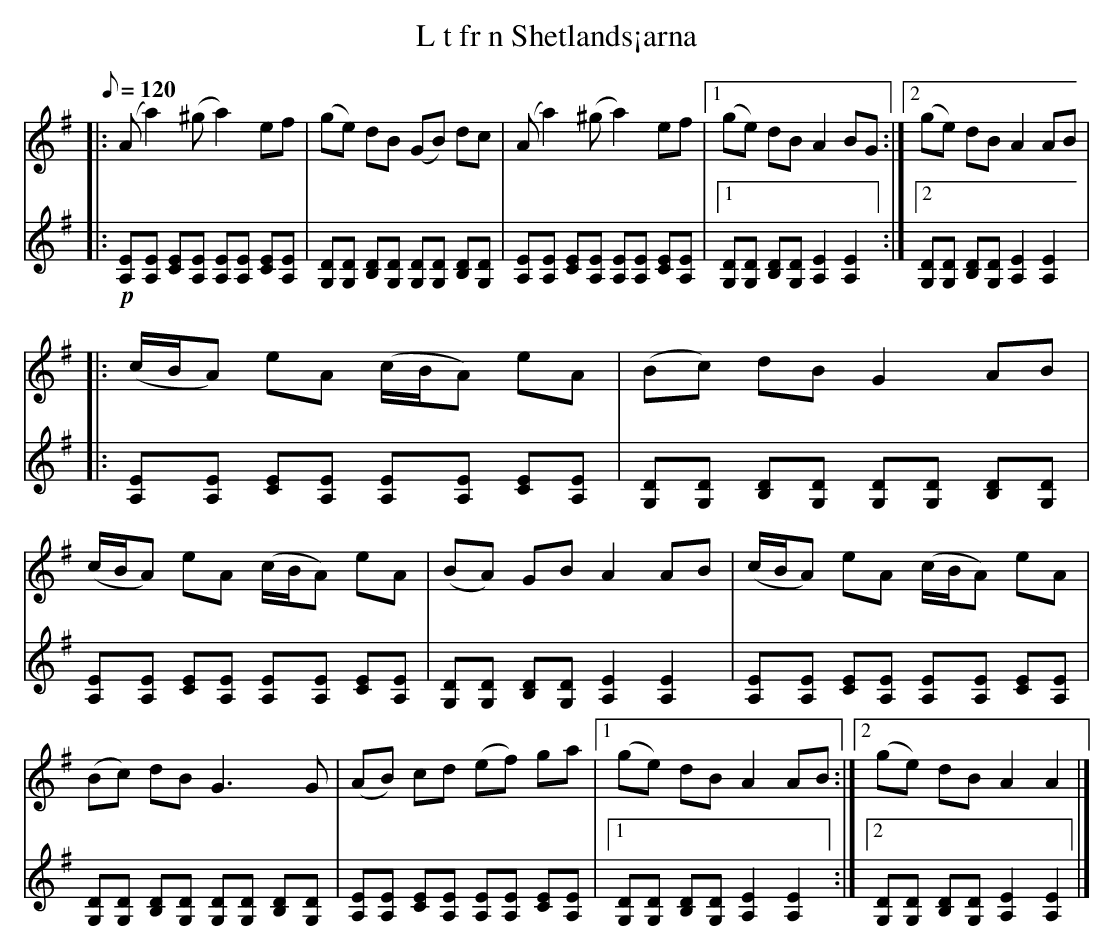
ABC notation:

X:1
T: L t fr n Shetlands¡arna
K: G
Q: 120
V: 1
|: (Aa2)(^ga2)ef | (ge) dB (GB) dc | (Aa2)(^ga2)ef |1 (ge) dB A2 BG :|2 (ge) dB A2 AB |
|: (c/B/A) eA (c/B/A) eA | (Bc) dB G2 AB | (c/B/A) eA (c/B/A) eA | (BA) GB A2 AB | (c/B/A) eA (c/B/A) eA | (Bc) dB G3G | (AB) cd (ef) ga |1 (ge) dB A2 AB :|2 (ge) dB A2 A2 |]
V: 2
|: !p![A,E][A,E] [CE][A,E] [A,E][A,E] [CE][A,E] | [G,D][G,D] [B,D][G,D] [G,D][G,D] [B,D][G,D] | [A,E][A,E] [CE][A,E] [A,E][A,E] [CE][A,E] |1 [G,D][G,D] [B,D][G,D] [A,2E2] [A,2E2] :|2 [G,D][G,D] [B,D][G,D] [A,2E2] [A,2E2] |
|: [A,E][A,E] [CE][A,E] [A,E][A,E] [CE][A,E] | [G,D][G,D] [B,D][G,D] [G,D][G,D] [B,D][G,D] | [A,E][A,E] [CE][A,E] [A,E][A,E] [CE][A,E] | [G,D][G,D] [B,D][G,D] [A,2E2] [A,2E2] |
[A,E][A,E] [CE][A,E] [A,E][A,E] [CE][A,E] | [G,D][G,D] [B,D][G,D] [G,D][G,D] [B,D][G,D] | [A,E][A,E] [CE][A,E] [A,E][A,E] [CE][A,E] |1 [G,D][G,D] [B,D][G,D] [A,2E2] [A,2E2] :|2 [G,D][G,D] [B,D][G,D] [A,2E2] [A,2E2] |]
